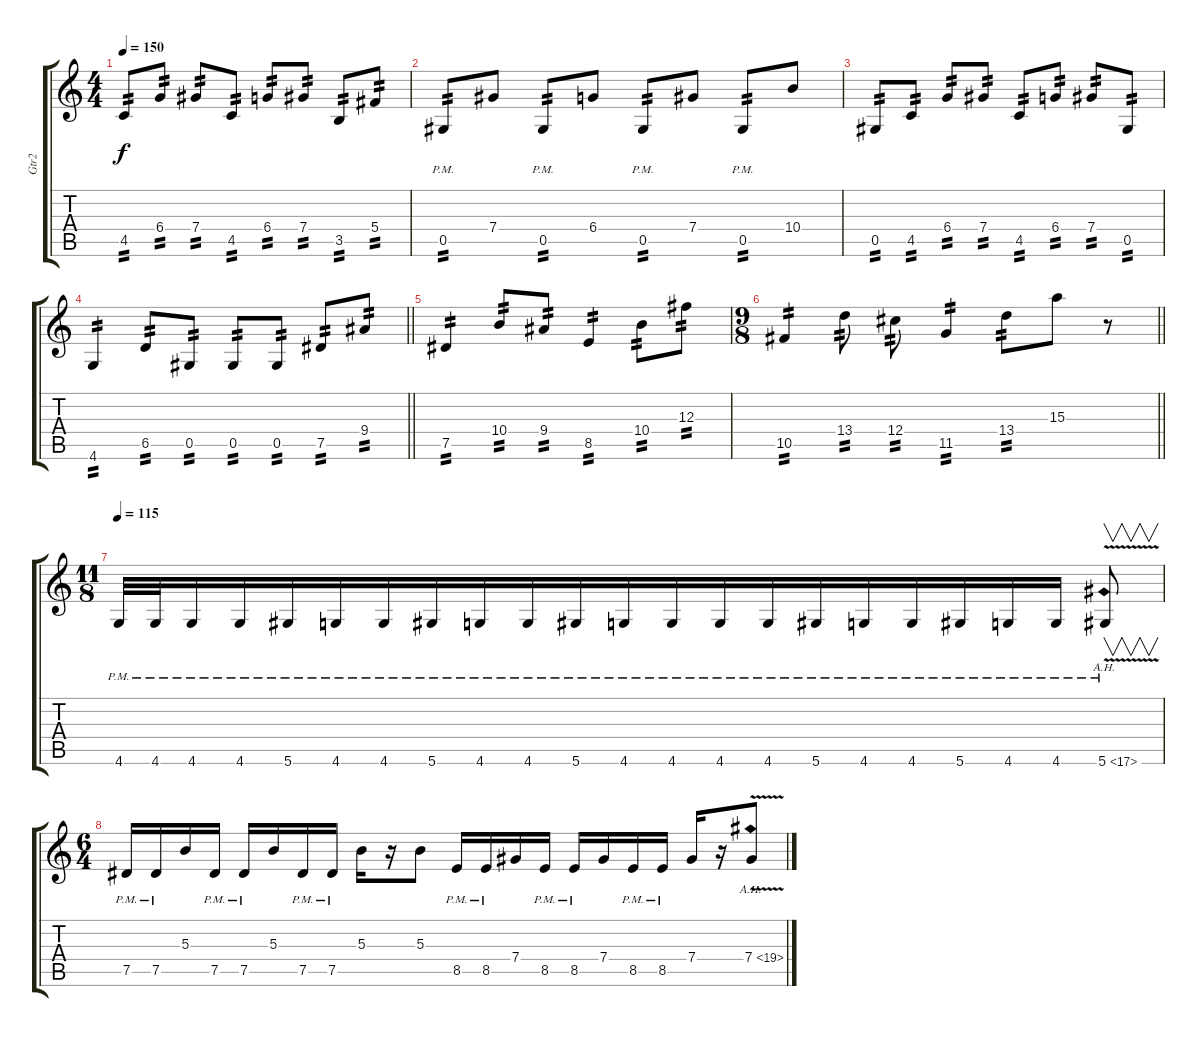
\track ("Gtr2" "Gtr2") {instrument distortionguitar}
\staff {score tabs}
\tuning (Eb4 Bb3 Gb3 Db3 Ab2 Eb2) {hide}
\ts (4 4)
\tempo 150
\clef g2
\ks c
4.5.8{tp 2 dy f} 6.4.8{tp 2} 7.4.8{tp 2} 4.5.8{tp 2} 6.4.8{tp 2} 7.4.8{tp 2} 3.5.8{tp 2} 5.4.8{tp 2} |
0.5{pm}.8{tp 2} 7.4.8 0.5{pm}.8{tp 2} 6.4.8 0.5{pm}.8{tp 2} 7.4.8 0.5{pm}.8{tp 2} 10.4.8 |
0.5.8{tp 2} 4.5.8{tp 2} 6.4.8{tp 2} 7.4.8{tp 2} 4.5.8{tp 2} 6.4.8{tp 2} 7.4.8{tp 2} 0.5.8{tp 2} |
\barLineRight lightlight
4.6.4{tp 2} 6.5.8{tp 2} 0.5.8{tp 2} 0.5.8{tp 2} 0.5.8{tp 2} 7.5.8{tp 2} 9.4.8{tp 2} |
\section ("" "")
7.5.4{tp 2} 10.4.8{tp 2} 9.4.8{tp 2} 8.5.4{tp 2} 10.4.8{tp 2} 12.3.8{tp 2} |
\ts (9 8)
\barLineRight lightlight
10.5.4{tp 2} 13.4.8{tp 2} 12.4.8{tp 2} 11.5.4{tp 2} 13.4.8{tp 2} 15.3.8 r.8 |
\ts (11 8)
\section ("" "")
\tempo 115
4.6{pm}.32 4.6{pm}.32 4.6{pm}.16 4.6{pm}.16 5.6{pm}.16{beam merge} 4.6{pm}.16{beam merge} 4.6{pm}.16 5.6{pm}.16{beam merge} 4.6{pm}.16{beam merge} 4.6{pm}.16 5.6{pm}.16{beam merge} 4.6{pm}.16{beam merge} 4.6{pm}.16{beam merge} 4.6{pm}.16{beam merge} 4.6{pm}.16 5.6{pm}.16{beam merge} 4.6{pm}.16{beam merge} 4.6{pm}.16 5.6{pm}.16{beam merge} 4.6{pm}.16{beam merge} 4.6{pm}.16 5.6{ah 12 v pm}.8{v} |
\ts (6 4)
7.5{pm}.16 7.5{pm}.16 5.3.16 7.5{pm}.16{beam split} 7.5{pm}.16 5.3.16 7.5{pm}.16 7.5{pm}.16{beam split} 5.3.16 r.16 5.3.8 8.5{pm}.16 8.5{pm}.16 7.4.16{beam merge} 8.5{pm}.16{beam split} 8.5{pm}.16{beam merge} 7.4.16 8.5{pm}.16 8.5{pm}.16{beam split} 7.4.16 r.16 7.4{ah 12 v}.8
